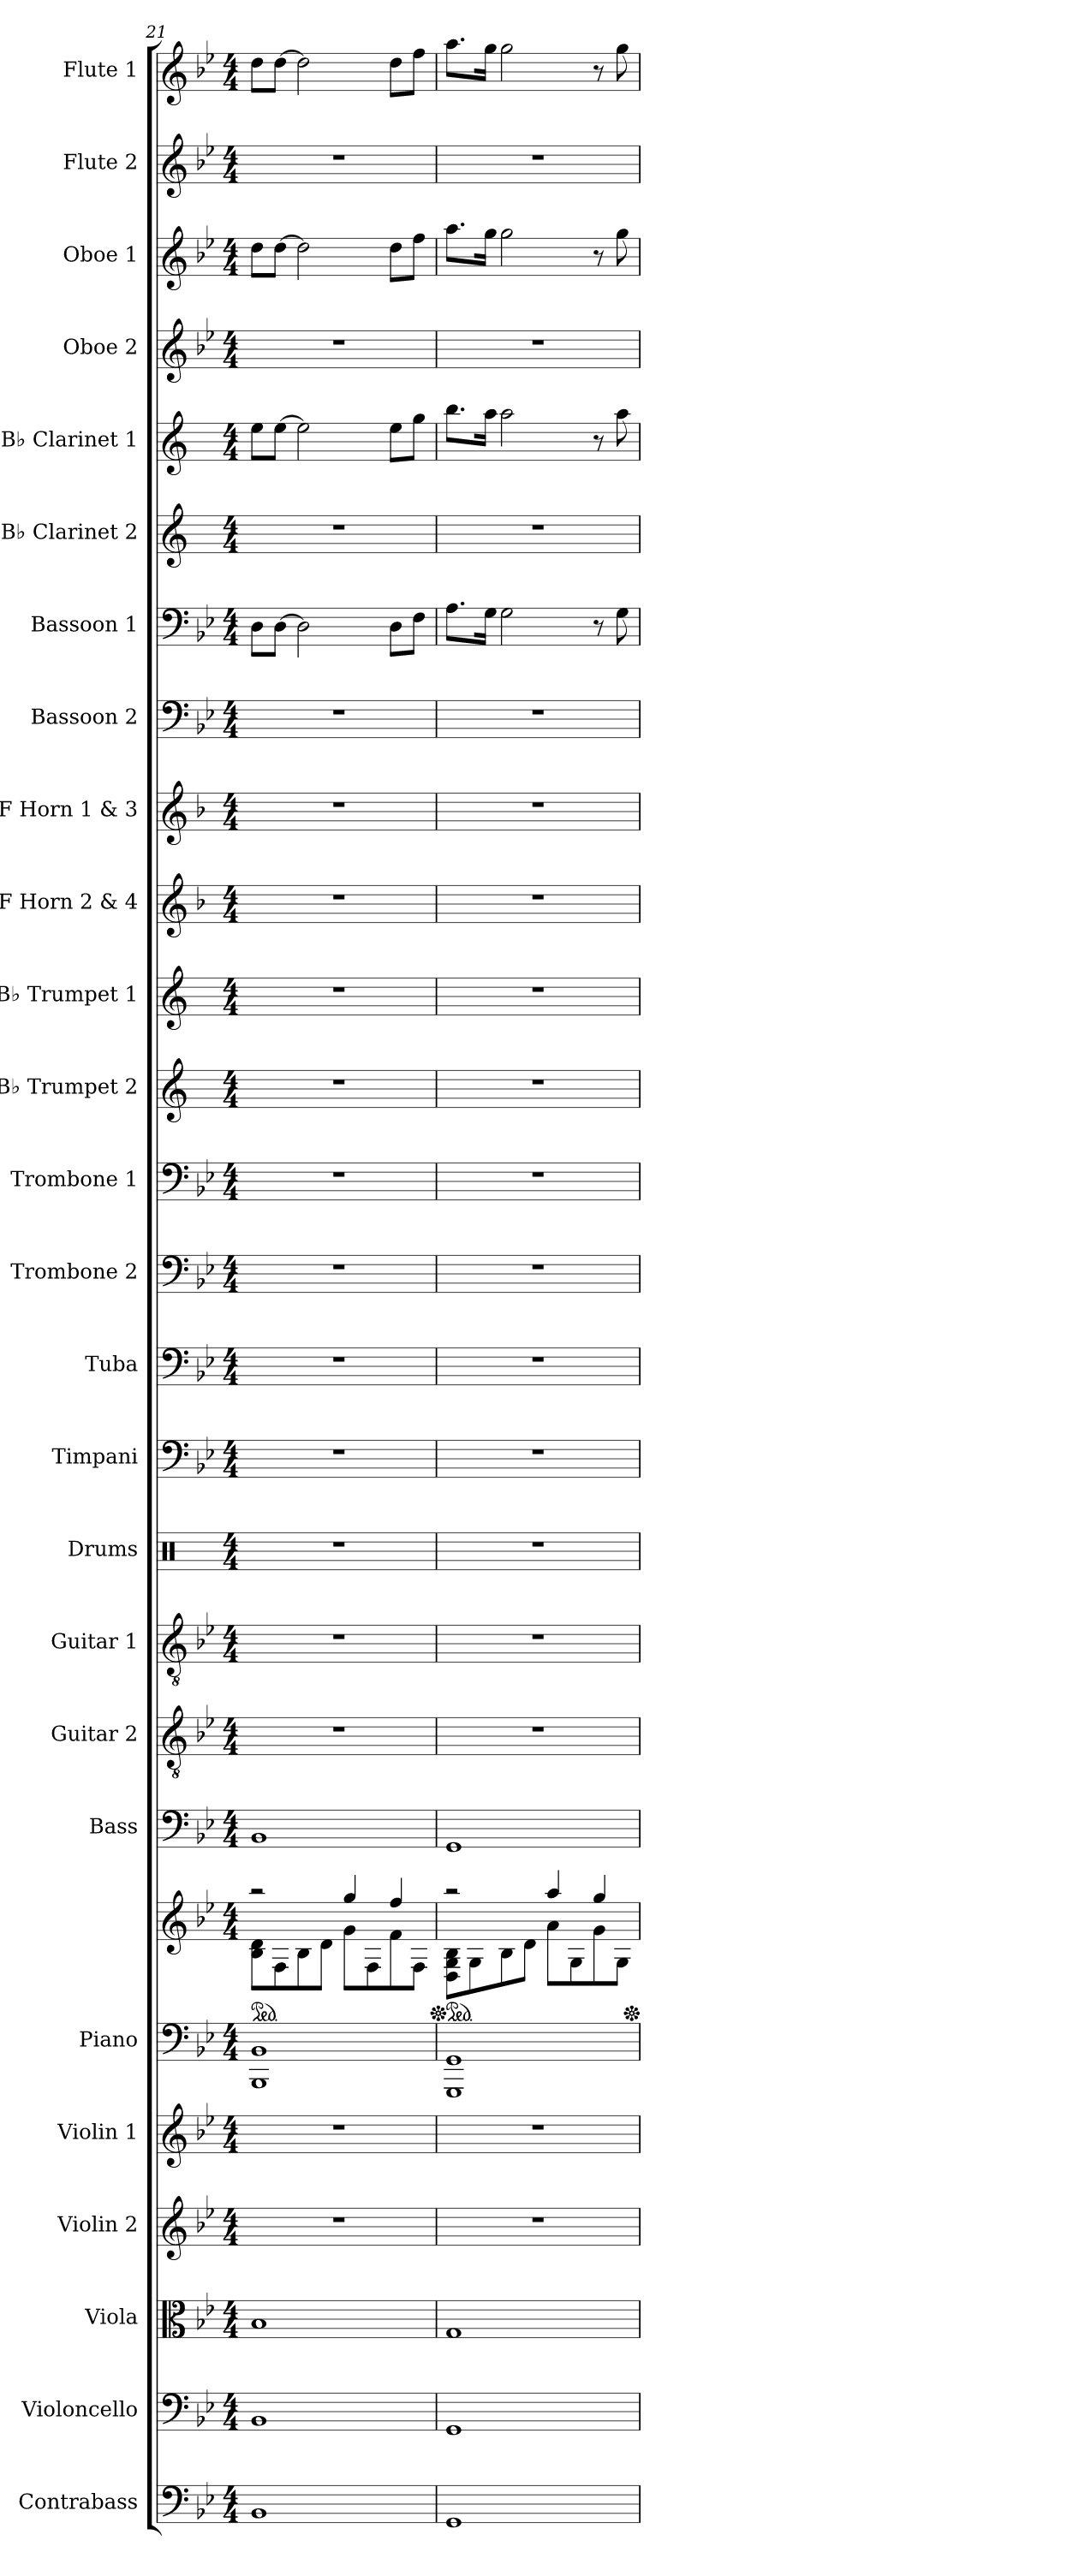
**kern	**kern	**kern	**kern	**kern	**kern	**kern	**kern	**kern	**kern	**kern	**kern	**kern	**kern	**kern	**kern	**kern	**kern	**kern	**kern	**kern	**kern	**kern	**kern	**kern	**kern	**kern
*part26	*part25	*part24	*part23	*part22	*part21	*part21	*part20	*part19	*part18	*part17	*part16	*part15	*part14	*part13	*part12	*part11	*part10	*part9	*part8	*part7	*part6	*part5	*part4	*part3	*part2	*part1
*staff27	*staff26	*staff25	*staff24	*staff23	*staff22	*staff21	*staff20	*staff19	*staff18	*staff17	*staff16	*staff15	*staff14	*staff13	*staff12	*staff11	*staff10	*staff9	*staff8	*staff7	*staff6	*staff5	*staff4	*staff3	*staff2	*staff1
*I"Contrabass	*I"Violoncello	*I"Viola	*I"Violin 2	*I"Violin 1	*I"Piano	*	*I"Bass	*I"Guitar 2	*I"Guitar 1	*I"Drums	*I"Timpani	*I"Tuba	*I"Trombone 2	*I"Trombone 1	*I"B♭ Trumpet 2	*I"B♭ Trumpet 1	*I"F Horn 2 &amp; 4	*I"F Horn 1 &amp; 3	*I"Bassoon 2	*I"Bassoon 1	*I"B♭ Clarinet 2	*I"B♭ Clarinet 1	*I"Oboe 2	*I"Oboe 1	*I"Flute 2	*I"Flute 1
*I'Cb.	*I'Vc.	*I'Vla.	*I'Vln. 2	*I'Vln. 1	*I'Pno.	*	*I'B.	*I'G.2	*I'G.1	*I'D.	*I'Timp.	*I'Tba.	*I'Tbn. 2	*I'Tbn. 1	*I'B♭ Tpt. 2	*I'B♭ Tpt. 1	*I'F Hn. 2 4	*I'F Hn. 1 3	*I'Bsn. 2	*I'Bsn. 1	*I'B♭ Cl. 2	*I'B♭ Cl. 1	*I'Ob. 2	*I'Ob. 1	*I'Fl. 2	*I'Fl. 1
*clefF4	*clefF4	*clefC3	*clefG2	*clefG2	*clefF4	*clefG2	*clefF4	*clefGv2	*clefGv2	*clefX	*clefF4	*clefF4	*clefF4	*clefF4	*clefG2	*clefG2	*clefG2	*clefG2	*clefF4	*clefF4	*clefG2	*clefG2	*clefG2	*clefG2	*clefG2	*clefG2
*ITrd7c12	*	*	*	*	*	*	*ITrd7c12	*	*	*	*	*	*	*	*ITrd1c2	*ITrd1c2	*ITrd4c7	*ITrd4c7	*	*	*ITrd1c2	*ITrd1c2	*	*	*	*
*k[b-e-]	*k[b-e-]	*k[b-e-]	*k[b-e-]	*k[b-e-]	*k[b-e-]	*k[b-e-]	*k[b-e-]	*k[b-e-]	*k[b-e-]	*k[]	*k[b-e-]	*k[b-e-]	*k[b-e-]	*k[b-e-]	*k[b-e-]	*k[b-e-]	*k[b-e-]	*k[b-e-]	*k[b-e-]	*k[b-e-]	*k[b-e-]	*k[b-e-]	*k[b-e-]	*k[b-e-]	*k[b-e-]	*k[b-e-]
*M4/4	*M4/4	*M4/4	*M4/4	*M4/4	*M4/4	*M4/4	*M4/4	*M4/4	*M4/4	*M4/4	*M4/4	*M4/4	*M4/4	*M4/4	*M4/4	*M4/4	*M4/4	*M4/4	*M4/4	*M4/4	*M4/4	*M4/4	*M4/4	*M4/4	*M4/4	*M4/4
*	*	*	*	*	*	*ped	*	*	*	*	*	*	*	*	*	*	*	*	*	*	*	*	*	*	*	*
=21	=21	=21	=21	=21	=21	=21	=21	=21	=21	=21	=21	=21	=21	=21	=21	=21	=21	=21	=21	=21	=21	=21	=21	=21	=21	=21
*	*	*	*	*	*	*^	*	*	*	*	*	*	*	*	*	*	*	*	*	*	*	*	*	*	*	*
1BBB-	1BB-	1B-	1r	1r	1BBB- 1BB-	2r	8B-\ 8d\L	1BBB-	1r	1r	1r	1r	1r	1r	1r	1r	1r	1r	1r	1r	8D\L	1r	8dd\L	1r	8dd\L	1r	8dd\L
.	.	.	.	.	.	.	8F\	.	.	.	.	.	.	.	.	.	.	.	.	.	[8D\J	.	[8dd\J	.	[8dd\J	.	[8dd\J
.	.	.	.	.	.	.	8B-\	.	.	.	.	.	.	.	.	.	.	.	.	.	2D\]	.	2dd\]	.	2dd\]	.	2dd\]
.	.	.	.	.	.	.	8d\J	.	.	.	.	.	.	.	.	.	.	.	.	.	.	.	.	.	.	.	.
.	.	.	.	.	.	4gg/	8g\L	.	.	.	.	.	.	.	.	.	.	.	.	.	.	.	.	.	.	.	.
.	.	.	.	.	.	.	8F\	.	.	.	.	.	.	.	.	.	.	.	.	.	.	.	.	.	.	.	.
.	.	.	.	.	.	4ff/	8f\	.	.	.	.	.	.	.	.	.	.	.	.	.	8D\L	.	8dd\L	.	8dd\L	.	8dd\L
.	.	.	.	.	.	.	8F\J	.	.	.	.	.	.	.	.	.	.	.	.	.	8F\J	.	8ff\J	.	8ff\J	.	8ff\J
=22	=22	=22	=22	=22	=22	=22	=22	=22	=22	=22	=22	=22	=22	=22	=22	=22	=22	=22	=22	=22	=22	=22	=22	=22	=22	=22	=22
*	*	*	*	*	*	*Xped	*	*	*	*	*	*	*	*	*	*	*	*	*	*	*	*	*	*	*	*	*
*	*	*	*	*	*	*ped	*	*	*	*	*	*	*	*	*	*	*	*	*	*	*	*	*	*	*	*	*
1GGG	1GG	1G	1r	1r	1GGG 1GG	2r	8D\ 8G\ 8B-\L	1GGG	1r	1r	1r	1r	1r	1r	1r	1r	1r	1r	1r	1r	8.A\L	1r	8.aa\L	1r	8.aa\L	1r	8.aa\L
.	.	.	.	.	.	.	8G\	.	.	.	.	.	.	.	.	.	.	.	.	.	.	.	.	.	.	.	.
.	.	.	.	.	.	.	.	.	.	.	.	.	.	.	.	.	.	.	.	.	16G\Jk	.	16gg\Jk	.	16gg\Jk	.	16gg\Jk
.	.	.	.	.	.	.	8B-\	.	.	.	.	.	.	.	.	.	.	.	.	.	2G\	.	2gg\	.	2gg\	.	2gg\
.	.	.	.	.	.	.	8d\J	.	.	.	.	.	.	.	.	.	.	.	.	.	.	.	.	.	.	.	.
.	.	.	.	.	.	4aa/	8a\L	.	.	.	.	.	.	.	.	.	.	.	.	.	.	.	.	.	.	.	.
.	.	.	.	.	.	.	8G\	.	.	.	.	.	.	.	.	.	.	.	.	.	.	.	.	.	.	.	.
.	.	.	.	.	.	4gg/	8g\	.	.	.	.	.	.	.	.	.	.	.	.	.	8r	.	8r	.	8r	.	8r
.	.	.	.	.	.	.	8G\J	.	.	.	.	.	.	.	.	.	.	.	.	.	8G\	.	8gg\	.	8gg\	.	8gg\
*	*	*	*	*	*	*Xped	*	*	*	*	*	*	*	*	*	*	*	*	*	*	*	*	*	*	*	*	*
*	*	*	*	*	*	*v	*v	*	*	*	*	*	*	*	*	*	*	*	*	*	*	*	*	*	*	*	*
=	=	=	=	=	=	=	=	=	=	=	=	=	=	=	=	=	=	=	=	=	=	=	=	=	=	=
*-	*-	*-	*-	*-	*-	*-	*-	*-	*-	*-	*-	*-	*-	*-	*-	*-	*-	*-	*-	*-	*-	*-	*-	*-	*-	*-
